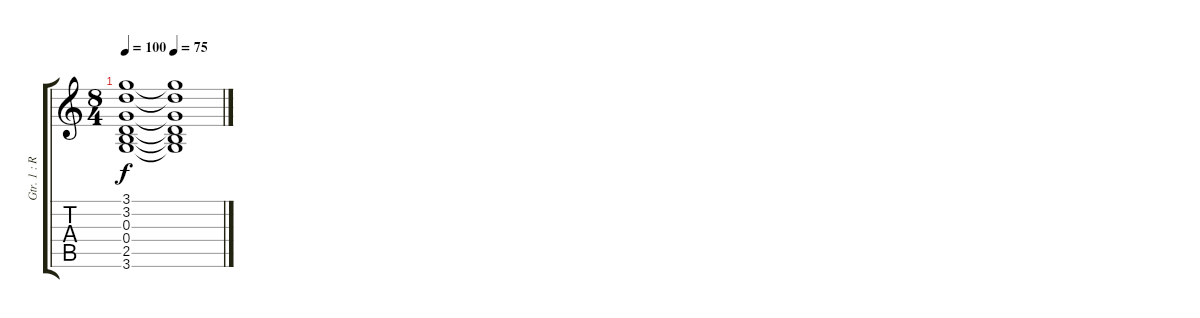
\track ("Gtr. 1 : Rhythm" "Gtr. 1 : R") {instrument acousticguitarsteel}
\staff {score tabs}
\tuning (E4 B3 G3 D3 A2 E2) {hide}
\ts (8 4)
\tempo 100
\tempo (75 0.5)
\clef g2
\ks c
(3.1 3.2 0.3 0.4 2.5 3.6).1{dy f} (3.1{t} 3.2{t} 0.3{t} 0.4{t} 2.5{t} 3.6{t}).1
